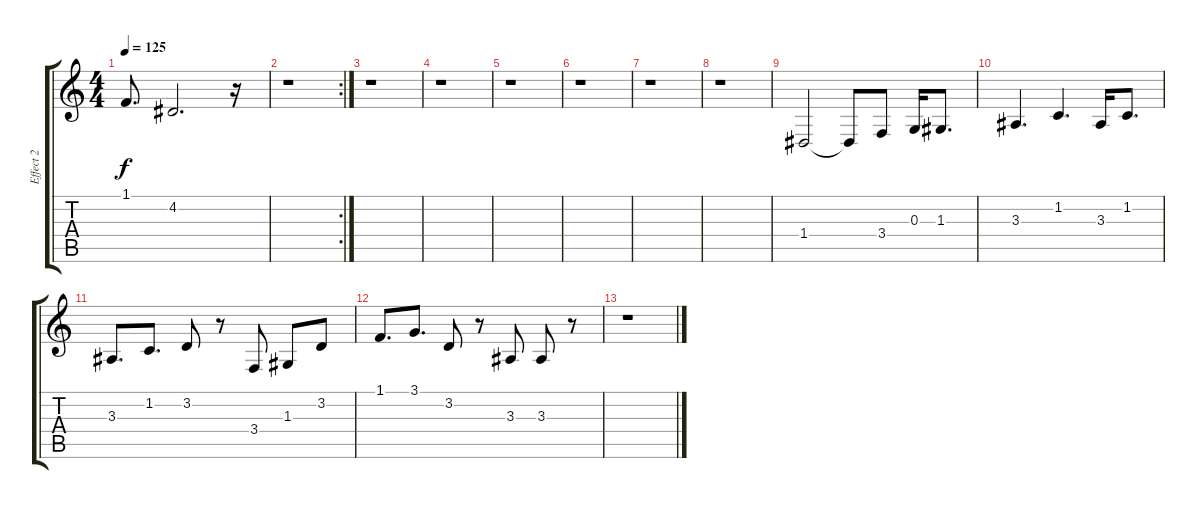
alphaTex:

\track ("Effect 2" "Effect 2") {instrument lead1square}
\staff {score tabs}
\tuning (E4 B3 G3 D3 A2 E2) {hide}
\ts (4 4)
\tempo 125
\clef g2
\ks c
1.1.8{d dy f} 4.2.2{d} r.16 |
\rc 2
r.1 |
r.1 |
r.1 |
r.1 |
r.1 |
r.1 |
r.1 |
1.4.2 1.4{t}.8 3.4.8{volume 9} 0.3.16{volume 8} 1.3.8{d volume 8} |
3.3.4{d volume 8} 1.2.4{d volume 7} 3.3.16{volume 6} 1.2.8{d volume 6} |
3.3.8{d volume 5} 1.2.8{d volume 5} 3.2.8{volume 4} r.8 3.4.8{volume 4} 1.3.8{volume 3} 3.2.8{volume 3} |
1.1.8{d volume 3} 3.1.8{d volume 2} 3.2.8{volume 2} r.8 3.3.8{volume 1} 3.3.8{volume 1} r.8 |
r.1
